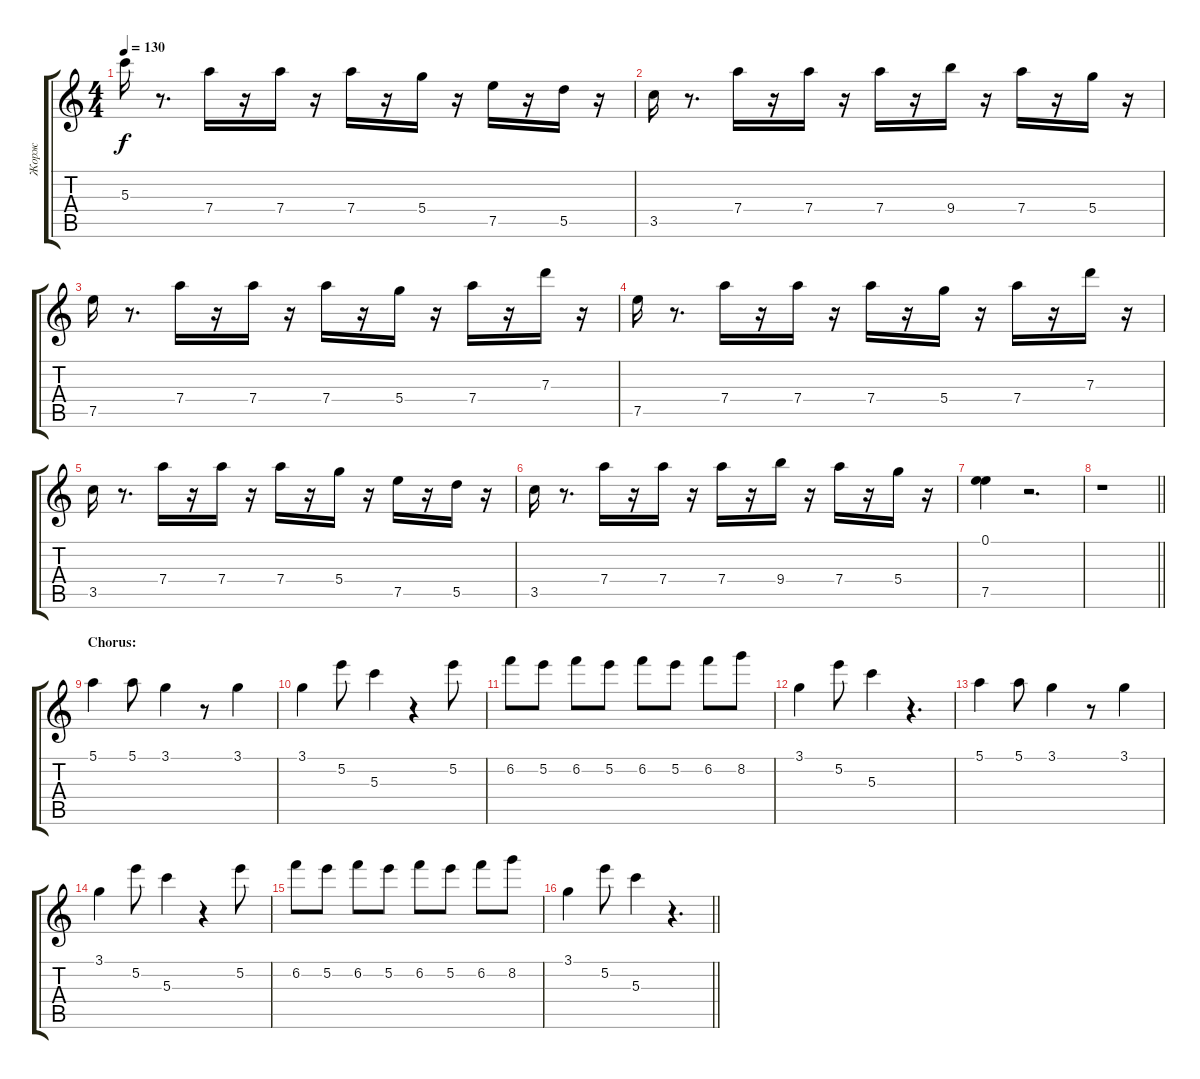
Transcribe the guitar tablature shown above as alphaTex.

\track ("Жорж" "Жорж") {instrument acousticguitarsteel}
\staff {score tabs}
\tuning (E4 B4 G4 D4 A3 E3) {hide}
\ts (4 4)
\tempo 130
\clef g2
\ks c
5.3.16{dy f} r.8{d} 7.4.16 r.16 7.4.16 r.16 7.4.16 r.16 5.4.16 r.16 7.5.16 r.16 5.5.16 r.16 |
3.5.16 r.8{d} 7.4.16 r.16 7.4.16 r.16 7.4.16 r.16 9.4.16 r.16 7.4.16 r.16 5.4.16 r.16 |
7.5.16 r.8{d} 7.4.16 r.16 7.4.16 r.16 7.4.16 r.16 5.4.16 r.16 7.4.16 r.16 7.3.16 r.16 |
7.5.16 r.8{d} 7.4.16 r.16 7.4.16 r.16 7.4.16 r.16 5.4.16 r.16 7.4.16 r.16 7.3.16 r.16 |
3.5.16 r.8{d} 7.4.16 r.16 7.4.16 r.16 7.4.16 r.16 5.4.16 r.16 7.5.16 r.16 5.5.16 r.16 |
3.5.16 r.8{d} 7.4.16 r.16 7.4.16 r.16 7.4.16 r.16 9.4.16 r.16 7.4.16 r.16 5.4.16 r.16 |
(0.1 7.5).4 r.2{d} |
\barLineRight lightlight
r.1 |
\section ("" "Chorus:")
5.1.4 5.1.8 3.1.4 r.8 3.1.4 |
3.1.4 5.2.8 5.3.4 r.4 5.2.8 |
6.2.8 5.2.8 6.2.8 5.2.8 6.2.8 5.2.8 6.2.8 8.2.8 |
3.1.4 5.2.8 5.3.4 r.4{d} |
5.1.4 5.1.8 3.1.4 r.8 3.1.4 |
3.1.4 5.2.8 5.3.4 r.4 5.2.8 |
6.2.8 5.2.8 6.2.8 5.2.8 6.2.8 5.2.8 6.2.8 8.2.8 |
\barLineRight lightlight
3.1.4 5.2.8 5.3.4 r.4{d}
